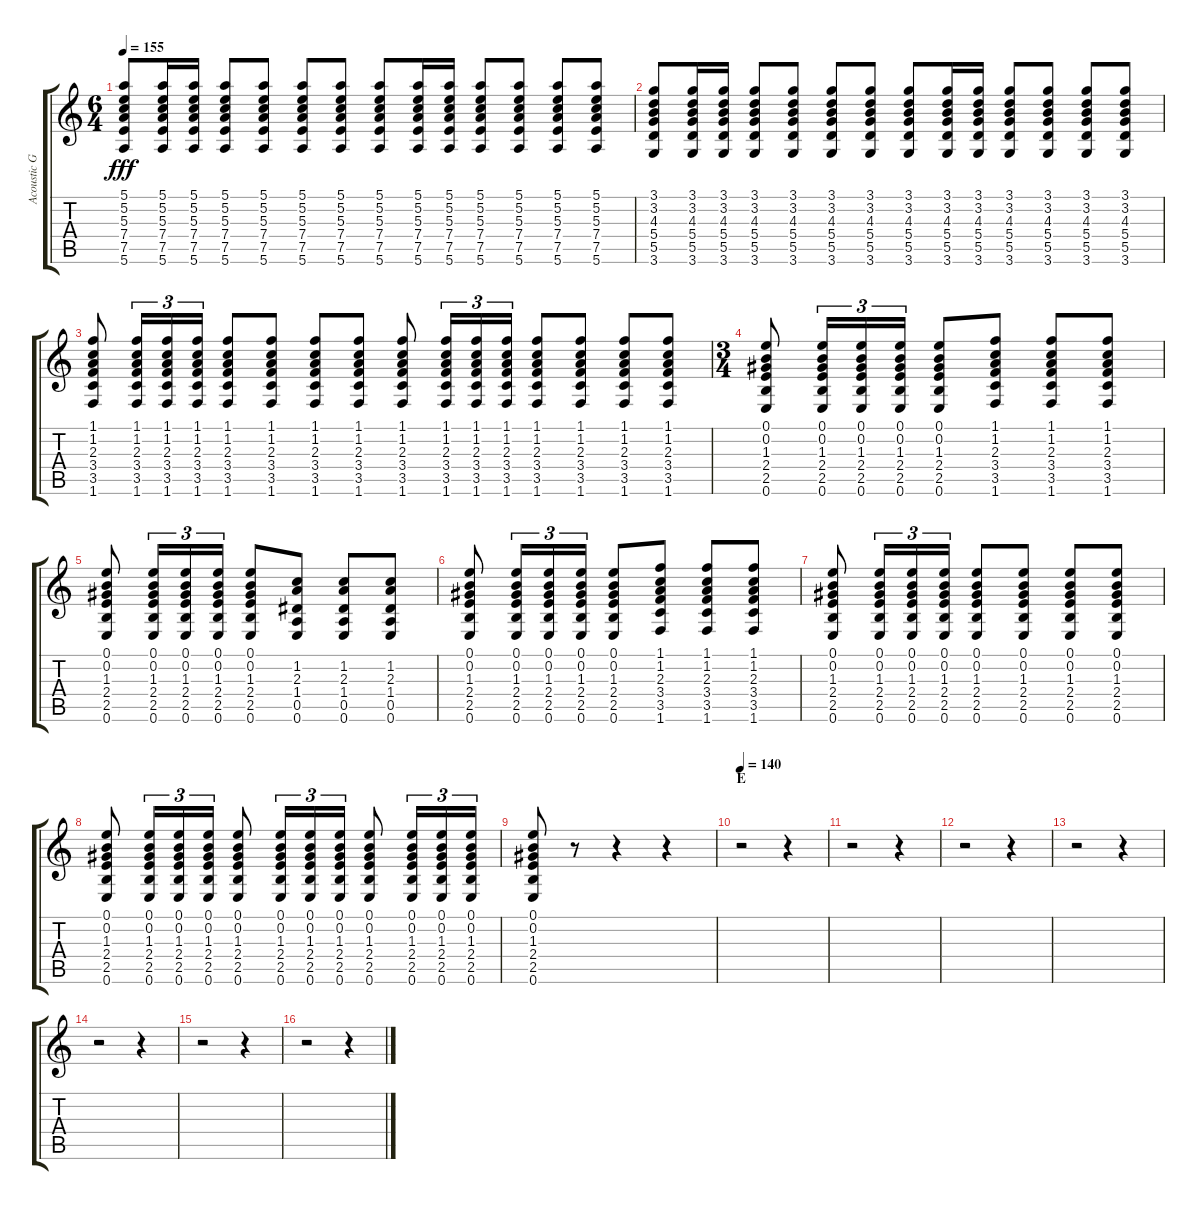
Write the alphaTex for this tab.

\track ("Acoustic Guitar 4" "Acoustic G") {instrument acousticguitarsteel}
\staff {score tabs}
\tuning (E4 B3 G3 D3 A2 E2) {hide}
\ts (6 4)
\tempo 155
\clef g2
\ks c
(5.1 5.2 5.3 7.4 7.5 5.6).8{dy fff} (5.1 5.2 5.3 7.4 7.5 5.6).16 (5.1 5.2 5.3 7.4 7.5 5.6).16 (5.1 5.2 5.3 7.4 7.5 5.6).8 (5.1 5.2 5.3 7.4 7.5 5.6).8 (5.1 5.2 5.3 7.4 7.5 5.6).8 (5.1 5.2 5.3 7.4 7.5 5.6).8 (5.1 5.2 5.3 7.4 7.5 5.6).8 (5.1 5.2 5.3 7.4 7.5 5.6).16 (5.1 5.2 5.3 7.4 7.5 5.6).16 (5.1 5.2 5.3 7.4 7.5 5.6).8 (5.1 5.2 5.3 7.4 7.5 5.6).8 (5.1 5.2 5.3 7.4 7.5 5.6).8 (5.1 5.2 5.3 7.4 7.5 5.6).8 |
(3.1 3.2 4.3 5.4 5.5 3.6).8 (3.1 3.2 4.3 5.4 5.5 3.6).16 (3.1 3.2 4.3 5.4 5.5 3.6).16 (3.1 3.2 4.3 5.4 5.5 3.6).8 (3.1 3.2 4.3 5.4 5.5 3.6).8 (3.1 3.2 4.3 5.4 5.5 3.6).8 (3.1 3.2 4.3 5.4 5.5 3.6).8 (3.1 3.2 4.3 5.4 5.5 3.6).8 (3.1 3.2 4.3 5.4 5.5 3.6).16 (3.1 3.2 4.3 5.4 5.5 3.6).16 (3.1 3.2 4.3 5.4 5.5 3.6).8 (3.1 3.2 4.3 5.4 5.5 3.6).8 (3.1 3.2 4.3 5.4 5.5 3.6).8 (3.1 3.2 4.3 5.4 5.5 3.6).8 |
(1.1 1.2 2.3 3.4 3.5 1.6).8 (1.1 1.2 2.3 3.4 3.5 1.6).16{tu (3 2)} (1.1 1.2 2.3 3.4 3.5 1.6).16{tu (3 2)} (1.1 1.2 2.3 3.4 3.5 1.6).16{tu (3 2)} (1.1 1.2 2.3 3.4 3.5 1.6).8 (1.1 1.2 2.3 3.4 3.5 1.6).8 (1.1 1.2 2.3 3.4 3.5 1.6).8 (1.1 1.2 2.3 3.4 3.5 1.6).8 (1.1 1.2 2.3 3.4 3.5 1.6).8 (1.1 1.2 2.3 3.4 3.5 1.6).16{tu (3 2)} (1.1 1.2 2.3 3.4 3.5 1.6).16{tu (3 2)} (1.1 1.2 2.3 3.4 3.5 1.6).16{tu (3 2)} (1.1 1.2 2.3 3.4 3.5 1.6).8 (1.1 1.2 2.3 3.4 3.5 1.6).8 (1.1 1.2 2.3 3.4 3.5 1.6).8 (1.1 1.2 2.3 3.4 3.5 1.6).8 |
\ts (3 4)
(0.1 0.2 1.3 2.4 2.5 0.6).8 (0.1 0.2 1.3 2.4 2.5 0.6).16{tu (3 2)} (0.1 0.2 1.3 2.4 2.5 0.6).16{tu (3 2)} (0.1 0.2 1.3 2.4 2.5 0.6).16{tu (3 2)} (0.1 0.2 1.3 2.4 2.5 0.6).8 (1.1 1.2 2.3 3.4 3.5 1.6).8 (1.1 1.2 2.3 3.4 3.5 1.6).8 (1.1 1.2 2.3 3.4 3.5 1.6).8 |
(0.1 0.2 1.3 2.4 2.5 0.6).8 (0.1 0.2 1.3 2.4 2.5 0.6).16{tu (3 2)} (0.1 0.2 1.3 2.4 2.5 0.6).16{tu (3 2)} (0.1 0.2 1.3 2.4 2.5 0.6).16{tu (3 2)} (0.1 0.2 1.3 2.4 2.5 0.6).8 (1.2 2.3 1.4 0.5 0.6).8 (1.2 2.3 1.4 0.5 0.6).8 (1.2 2.3 1.4 0.5 0.6).8 |
(0.1 0.2 1.3 2.4 2.5 0.6).8 (0.1 0.2 1.3 2.4 2.5 0.6).16{tu (3 2)} (0.1 0.2 1.3 2.4 2.5 0.6).16{tu (3 2)} (0.1 0.2 1.3 2.4 2.5 0.6).16{tu (3 2)} (0.1 0.2 1.3 2.4 2.5 0.6).8 (1.1 1.2 2.3 3.4 3.5 1.6).8 (1.1 1.2 2.3 3.4 3.5 1.6).8 (1.1 1.2 2.3 3.4 3.5 1.6).8 |
(0.1 0.2 1.3 2.4 2.5 0.6).8 (0.1 0.2 1.3 2.4 2.5 0.6).16{tu (3 2)} (0.1 0.2 1.3 2.4 2.5 0.6).16{tu (3 2)} (0.1 0.2 1.3 2.4 2.5 0.6).16{tu (3 2)} (0.1 0.2 1.3 2.4 2.5 0.6).8 (0.1 0.2 1.3 2.4 2.5 0.6).8 (0.1 0.2 1.3 2.4 2.5 0.6).8 (0.1 0.2 1.3 2.4 2.5 0.6).8 |
(0.1 0.2 1.3 2.4 2.5 0.6).8 (0.1 0.2 1.3 2.4 2.5 0.6).16{tu (3 2)} (0.1 0.2 1.3 2.4 2.5 0.6).16{tu (3 2)} (0.1 0.2 1.3 2.4 2.5 0.6).16{tu (3 2)} (0.1 0.2 1.3 2.4 2.5 0.6).8 (0.1 0.2 1.3 2.4 2.5 0.6).16{tu (3 2)} (0.1 0.2 1.3 2.4 2.5 0.6).16{tu (3 2)} (0.1 0.2 1.3 2.4 2.5 0.6).16{tu (3 2)} (0.1 0.2 1.3 2.4 2.5 0.6).8 (0.1 0.2 1.3 2.4 2.5 0.6).16{tu (3 2)} (0.1 0.2 1.3 2.4 2.5 0.6).16{tu (3 2)} (0.1 0.2 1.3 2.4 2.5 0.6).16{tu (3 2)} |
(0.1 0.2 1.3 2.4 2.5 0.6).8 r.8 r.4 r.4 |
\section ("" "E")
\tempo 140
r.2 r.4 |
r.2 r.4 |
r.2 r.4 |
r.2 r.4 |
r.2 r.4 |
r.2 r.4 |
r.2 r.4
